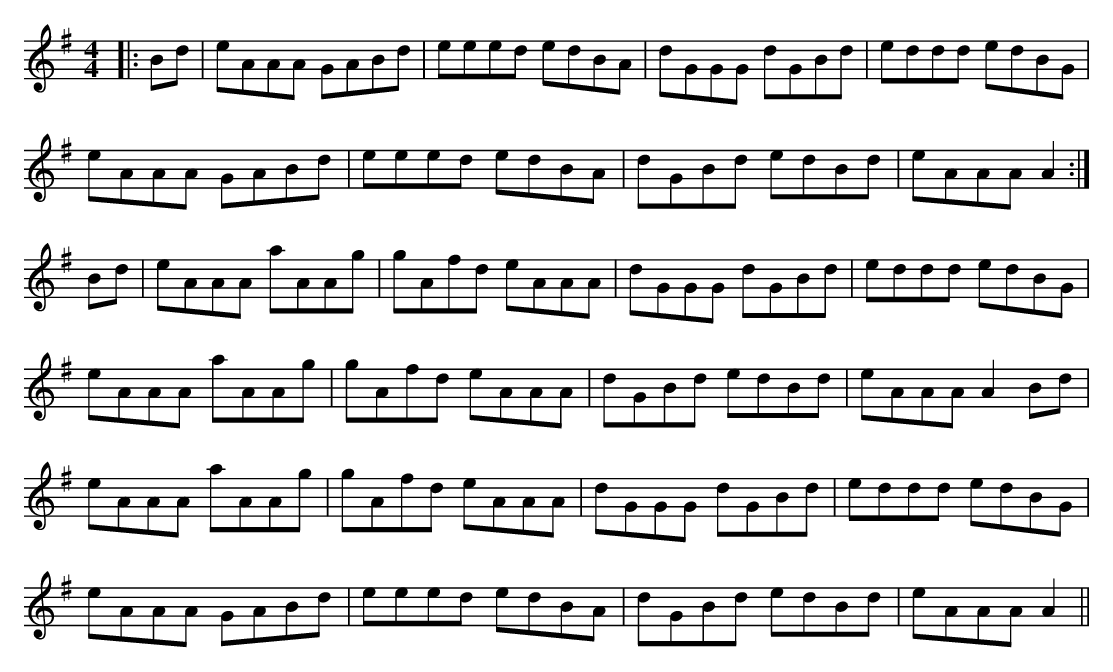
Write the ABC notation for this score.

X:1
M:4/4
K:Ador
|:Bd|eAAA GABd|eeed edBA|dGGG dGBd|eddd edBG|
eAAA GABd|eeed edBA|dGBd edBd|eAAA A2:|
Bd|eAAA aAAg|gAfd eAAA|dGGG dGBd|eddd edBG|
eAAA aAAg|gAfd eAAA|dGBd edBd|eAAA A2Bd|
eAAA aAAg|gAfd eAAA|dGGG dGBd|eddd edBG|
eAAA GABd|eeed edBA|dGBd edBd|eAAA A2||
